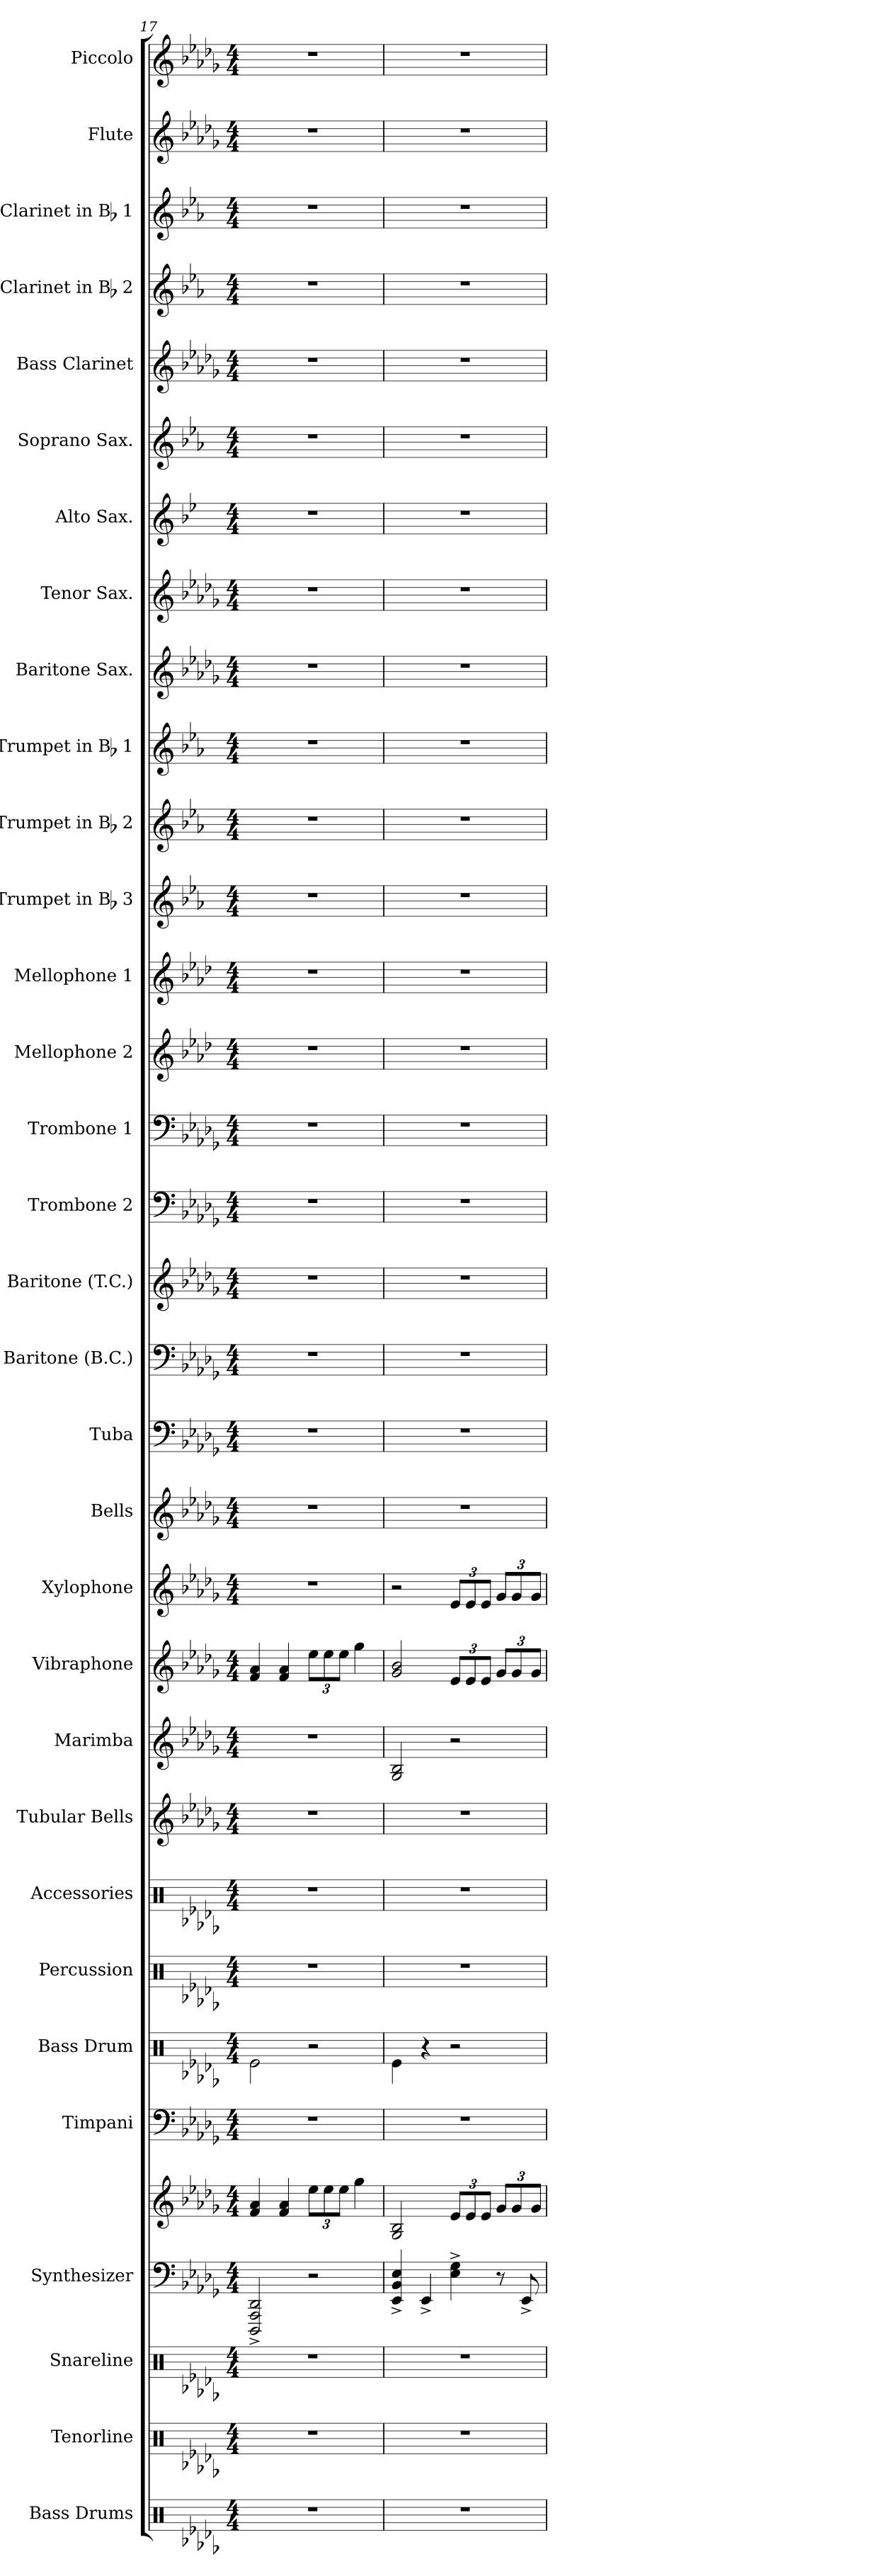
**kern	**kern	**kern	**kern	**kern	**kern	**kern	**kern	**kern	**kern	**kern	**kern	**kern	**kern	**kern	**kern	**kern	**kern	**kern	**kern	**kern	**kern	**kern	**kern	**kern	**kern	**kern	**kern	**kern	**kern	**kern	**kern	**kern
*part32	*part31	*part30	*part29	*part29	*part28	*part27	*part26	*part25	*part24	*part23	*part22	*part21	*part20	*part19	*part18	*part17	*part16	*part15	*part14	*part13	*part12	*part11	*part10	*part9	*part8	*part7	*part6	*part5	*part4	*part3	*part2	*part1
*staff33	*staff32	*staff31	*staff30	*staff29	*staff28	*staff27	*staff26	*staff25	*staff24	*staff23	*staff22	*staff21	*staff20	*staff19	*staff18	*staff17	*staff16	*staff15	*staff14	*staff13	*staff12	*staff11	*staff10	*staff9	*staff8	*staff7	*staff6	*staff5	*staff4	*staff3	*staff2	*staff1
*I"Bass Drums	*I"Tenorline	*I"Snareline	*I"Synthesizer	*	*I"Timpani	*I"Bass Drum	*I"Percussion	*I"Accessories	*I"Tubular Bells	*I"Marimba	*I"Vibraphone	*I"Xylophone	*I"Bells	*I"Tuba	*I"Baritone (B.C.)	*I"Baritone (T.C.)	*I"Trombone 2	*I"Trombone 1	*I"Mellophone 2	*I"Mellophone 1	*I"Trumpet in Bb 3	*I"Trumpet in Bb 2	*I"Trumpet in Bb 1	*I"Baritone Sax.	*I"Tenor Sax.	*I"Alto Sax.	*I"Soprano Sax.	*I"Bass Clarinet	*I"Clarinet in Bb 2	*I"Clarinet in Bb 1	*I"Flute	*I"Piccolo
*I'B. Dr.	*	*	*I'Synth	*	*I'Timp.	*I'B. Dr.	*I'Perc.	*I'Acc.	*I'T.B.	*I'Mrb.	*I'Vib.	*I'Xyl.	*I'Bls.	*I'Tuba	*I'Bar.	*I'Bar.	*I'Tbn. 2	*I'Tbn. 1	*I'Mello. 2	*I'Mello. 1	*	*	*	*I'B. Sx.	*I'T. Sx.	*I'A. Sx.	*I'S. Sx.	*I'B. Cl.	*	*	*I'Fl.	*I'Picc.
!!LO:PB:g=z
*clefX	*clefX	*clefX	*clefF4	*clefG2	*clefF4	*clefX	*clefX	*clefX	*clefG2	*clefG2	*clefG2	*clefG2	*clefG2	*clefF4	*clefF4	*clefG2	*clefF4	*clefF4	*clefG2	*clefG2	*clefG2	*clefG2	*clefG2	*clefG2	*clefG2	*clefG2	*clefG2	*clefG2	*clefG2	*clefG2	*clefG2	*clefG2
*	*	*	*	*	*	*	*	*	*	*	*	*	*ITrd-14c-24	*	*	*ITrd8c14	*	*	*ITrd4c7	*ITrd4c7	*ITrd1c2	*ITrd1c2	*ITrd1c2	*ITrd12c21	*ITrd8c14	*ITrd5c9	*ITrd1c2	*ITrd8c14	*ITrd1c2	*ITrd1c2	*	*ITrd-7c-12
*k[b-e-a-d-g-]	*k[b-e-a-d-g-]	*k[b-e-a-d-g-]	*k[b-e-a-d-g-]	*k[b-e-a-d-g-]	*k[b-e-a-d-g-]	*k[b-e-a-d-g-]	*k[b-e-a-d-g-]	*k[b-e-a-d-g-]	*k[b-e-a-d-g-]	*k[b-e-a-d-g-]	*k[b-e-a-d-g-]	*k[b-e-a-d-g-]	*k[b-e-a-d-g-]	*k[b-e-a-d-g-]	*k[b-e-a-d-g-]	*k[b-e-a-d-g-]	*k[b-e-a-d-g-]	*k[b-e-a-d-g-]	*k[b-e-a-d-g-]	*k[b-e-a-d-g-]	*k[b-e-a-d-g-]	*k[b-e-a-d-g-]	*k[b-e-a-d-g-]	*k[b-e-a-d-g-]	*k[b-e-a-d-g-]	*k[b-e-a-d-g-]	*k[b-e-a-d-g-]	*k[b-e-a-d-g-]	*k[b-e-a-d-g-]	*k[b-e-a-d-g-]	*k[b-e-a-d-g-]	*k[b-e-a-d-g-]
*D-:	*D-:	*D-:	*D-:	*D-:	*D-:	*D-:	*D-:	*D-:	*D-:	*D-:	*D-:	*D-:	*D-:	*D-:	*D-:	*D-:	*D-:	*D-:	*D-:	*D-:	*D-:	*D-:	*D-:	*D-:	*D-:	*D-:	*D-:	*D-:	*D-:	*D-:	*D-:	*D-:
*M4/4	*M4/4	*M4/4	*M4/4	*M4/4	*M4/4	*M4/4	*M4/4	*M4/4	*M4/4	*M4/4	*M4/4	*M4/4	*M4/4	*M4/4	*M4/4	*M4/4	*M4/4	*M4/4	*M4/4	*M4/4	*M4/4	*M4/4	*M4/4	*M4/4	*M4/4	*M4/4	*M4/4	*M4/4	*M4/4	*M4/4	*M4/4	*M4/4
=17	=17	=17	=17	=17	=17	=17	=17	=17	=17	=17	=17	=17	=17	=17	=17	=17	=17	=17	=17	=17	=17	=17	=17	=17	=17	=17	=17	=17	=17	=17	=17	=17
1r	1r	1r	2DDD-/^ 2AAA-/^ 2DD-/^	4f/ 4a-/	1r	2Re\	1r	1r	1r	1r	4f/ 4a-/	1r	1r	1r	1r	1r	1r	1r	1r	1r	1r	1r	1r	1r	1r	1r	1r	1r	1r	1r	1r	1r
.	.	.	.	4f/ 4a-/	.	.	.	.	.	.	4f/ 4a-/	.	.	.	.	.	.	.	.	.	.	.	.	.	.	.	.	.	.	.	.	.
*	*	*	*	*Xbrackettup	*	*	*	*	*	*	*Xbrackettup	*	*	*	*	*	*	*	*	*	*	*	*	*	*	*	*	*	*	*	*	*
.	.	.	2r	12ee-\L	.	2r	.	.	.	.	12ee-\L	.	.	.	.	.	.	.	.	.	.	.	.	.	.	.	.	.	.	.	.	.
.	.	.	.	12ee-\	.	.	.	.	.	.	12ee-\	.	.	.	.	.	.	.	.	.	.	.	.	.	.	.	.	.	.	.	.	.
.	.	.	.	12ee-\J	.	.	.	.	.	.	12ee-\J	.	.	.	.	.	.	.	.	.	.	.	.	.	.	.	.	.	.	.	.	.
.	.	.	.	4gg-\	.	.	.	.	.	.	4gg-\	.	.	.	.	.	.	.	.	.	.	.	.	.	.	.	.	.	.	.	.	.
=18	=18	=18	=18	=18	=18	=18	=18	=18	=18	=18	=18	=18	=18	=18	=18	=18	=18	=18	=18	=18	=18	=18	=18	=18	=18	=18	=18	=18	=18	=18	=18	=18
1r	1r	1r	4EE-/^ 4BB-/^ 4E-/^	2G-/ 2B-/	1r	4Re\	1r	1r	1r	2G-/ 2B-/	2g-/ 2b-/	2r	1r	1r	1r	1r	1r	1r	1r	1r	1r	1r	1r	1r	1r	1r	1r	1r	1r	1r	1r	1r
.	.	.	4EE-^/	.	.	4r	.	.	.	.	.	.	.	.	.	.	.	.	.	.	.	.	.	.	.	.	.	.	.	.	.	.
*	*	*	*	*	*	*	*	*	*	*	*	*Xbrackettup	*	*	*	*	*	*	*	*	*	*	*	*	*	*	*	*	*	*	*	*
.	.	.	4E-\^ 4G-\^	12e-/L	.	2r	.	.	.	2r	12e-/L	12e-/L	.	.	.	.	.	.	.	.	.	.	.	.	.	.	.	.	.	.	.	.
.	.	.	.	12e-/	.	.	.	.	.	.	12e-/	12e-/	.	.	.	.	.	.	.	.	.	.	.	.	.	.	.	.	.	.	.	.
.	.	.	.	12e-/J	.	.	.	.	.	.	12e-/J	12e-/J	.	.	.	.	.	.	.	.	.	.	.	.	.	.	.	.	.	.	.	.
.	.	.	8r	12g-/L	.	.	.	.	.	.	12g-/L	12g-/L	.	.	.	.	.	.	.	.	.	.	.	.	.	.	.	.	.	.	.	.
.	.	.	.	12g-/	.	.	.	.	.	.	12g-/	12g-/	.	.	.	.	.	.	.	.	.	.	.	.	.	.	.	.	.	.	.	.
.	.	.	8EE-^/	.	.	.	.	.	.	.	.	.	.	.	.	.	.	.	.	.	.	.	.	.	.	.	.	.	.	.	.	.
.	.	.	.	12g-/J	.	.	.	.	.	.	12g-/J	12g-/J	.	.	.	.	.	.	.	.	.	.	.	.	.	.	.	.	.	.	.	.
=	=	=	=	=	=	=	=	=	=	=	=	=	=	=	=	=	=	=	=	=	=	=	=	=	=	=	=	=	=	=	=	=
*-	*-	*-	*-	*-	*-	*-	*-	*-	*-	*-	*-	*-	*-	*-	*-	*-	*-	*-	*-	*-	*-	*-	*-	*-	*-	*-	*-	*-	*-	*-	*-	*-
